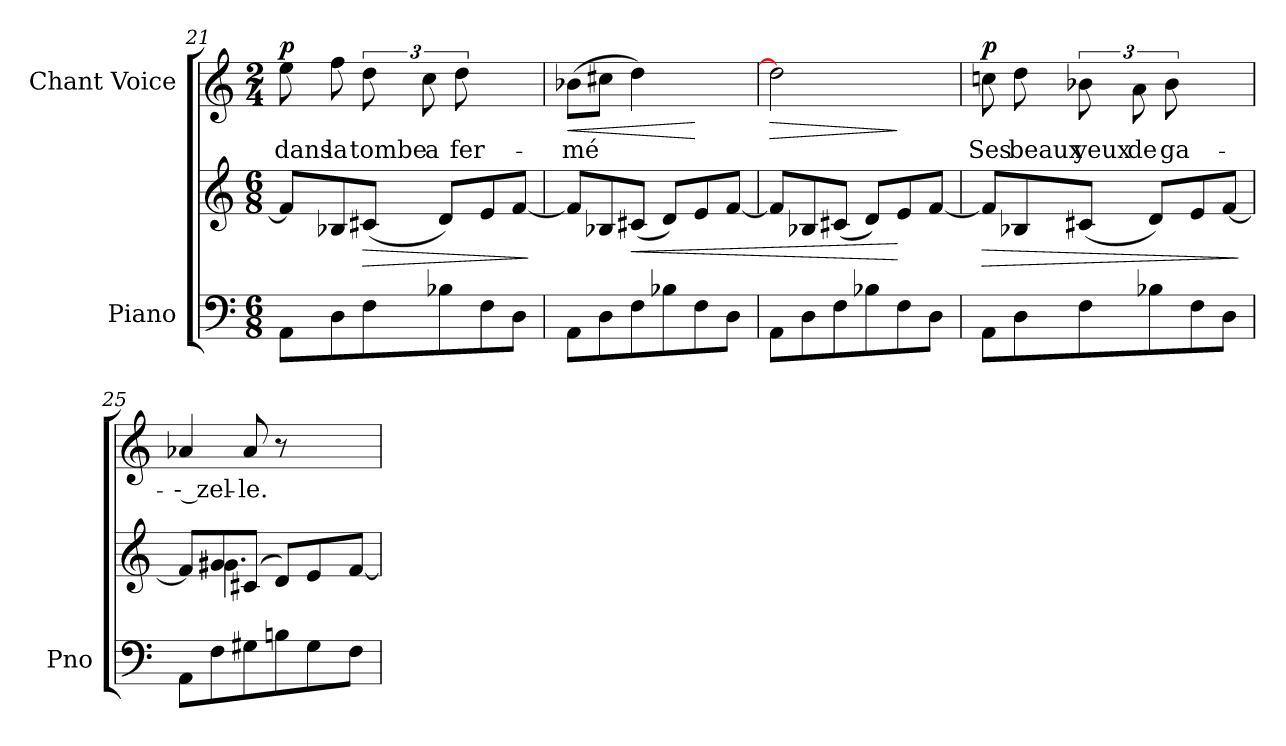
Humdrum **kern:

**kern	**kern	**dynam	**kern	**text	**dynam
*part2	*part2	*part2	*part1	*part1	*part1
*staff3	*staff2	*staff2/3	*staff1	*staff1	*staff1
*I"Piano	*	*	*I"Chant Voice	*	*
*I'Pno	*	*	*	*	*
!!LO:PB:g=z
*clefF4	*clefG2	*	*clefG2	*	*
*k[]	*k[]	*	*k[]	*	*
*M6/8	*M6/8	*	*M2/4	*	*
=21	=21	=21	=21	=21	=21
!	!	!	!	!LO:LY:b	!LO:DY:a
8AA\L	8f/L]	.	8ee\	dans	p
!	!	!	!	!LO:LY:b	!
8D\	8B-X/	.	8ff\	la	.
!	!	!LO:HP:b	!	!LO:LY:b	!
8F\	(8c#X/J	>	12dd\	tombe	.
!	!	!	!	!LO:LY:b	!
.	.	.	12cc\	a	.
8B-X\	8d/L)	.	.	.	.
!	!	!	!	!LO:LY:b	!
.	.	.	12dd\	fer-	.
8F\	8e/	.	4ryy	.	.
8D\J	[8f/J	.	.	.	.
.	.	]	.	.	.
=22	=22	=22	=22	=22	=22
!	!	!	!	!LO:LY:b	!LO:HP:b
8AA\L	8f/L]	.	(8b-X\L	-mé	<
8D\	8B-X/	.	8cc#X\J	.	.
!	!	!LO:HP:b	!	!	!
8F\	(8c#X/J	<	[4dd\)	.	.
8B-X\	8d/L)	.	.	.	.
8F\	8e/	.	4ryy	.	[
8D\J	[8f/J	.	.	.	.
=23	=23	=23	=23	=23	=23
!	!	!	!	!	!LO:HP:b
8AA\L	8f/L]	.	2dd\]	.	>
8D\	8B-X/	.	.	.	.
8F\	(8c#X/J	.	.	.	.
8B-X\	8d/L)	.	.	.	.
8F\	8e/	[	4ryy	.	]
8D\J	[8f/J	.	.	.	.
=24	=24	=24	=24	=24	=24
!	!	!LO:HP:b	!	!LO:LY:b	!LO:DY:a
8AA\L	8f/L]	>	8ccn\	Ses	p
!	!	!	!	!LO:LY:b	!
8D\	8B-X/	.	8dd\	beaux	.
!	!	!	!	!LO:LY:b	!
8F\	(8c#X/J	.	12b-X\	yeux	.
!	!	!	!	!LO:LY:b	!
.	.	.	12a\	de	.
8B-X\	8d/L)	.	.	.	.
!	!	!	!	!LO:LY:b	!
.	.	.	12b-\	ga-	.
8F\	8e/	.	4ryy	.	.
8D\J	[8f/J	.	.	.	.
.	.	]	.	.	.
!!LO:LB:g=z
=25	=25	=25	=25	=25	=25
*	*^	*	*	*	*
!	!	!	!	!	!LO:LY:b	!
8AA\L	8f/L]	8ryy	.	4a-X/	-- zel-	.
!	!LO:N:head=solid	!	!	!	!	!
8F\	8g#X/	4.g#\	.	.	.	.
!	!	!	!	!	!LO:LY:b	!
8G#X\	(<8c#X/J	.	.	8a-/	-le.	.
!	!	!	!	!LO:N:vis=8	!	!
8Bn\	8d/L)	.	.	8.r	.	.
8G#\	8e/	4ryy	.	.	.	.
.	.	.	.	8.ryy	.	.
8F\J	[<8f/J	.	.	.	.	.
*	*v	*v	*	*	*	*
=	=	=	=	=	=
*-	*-	*-	*-	*-	*-
